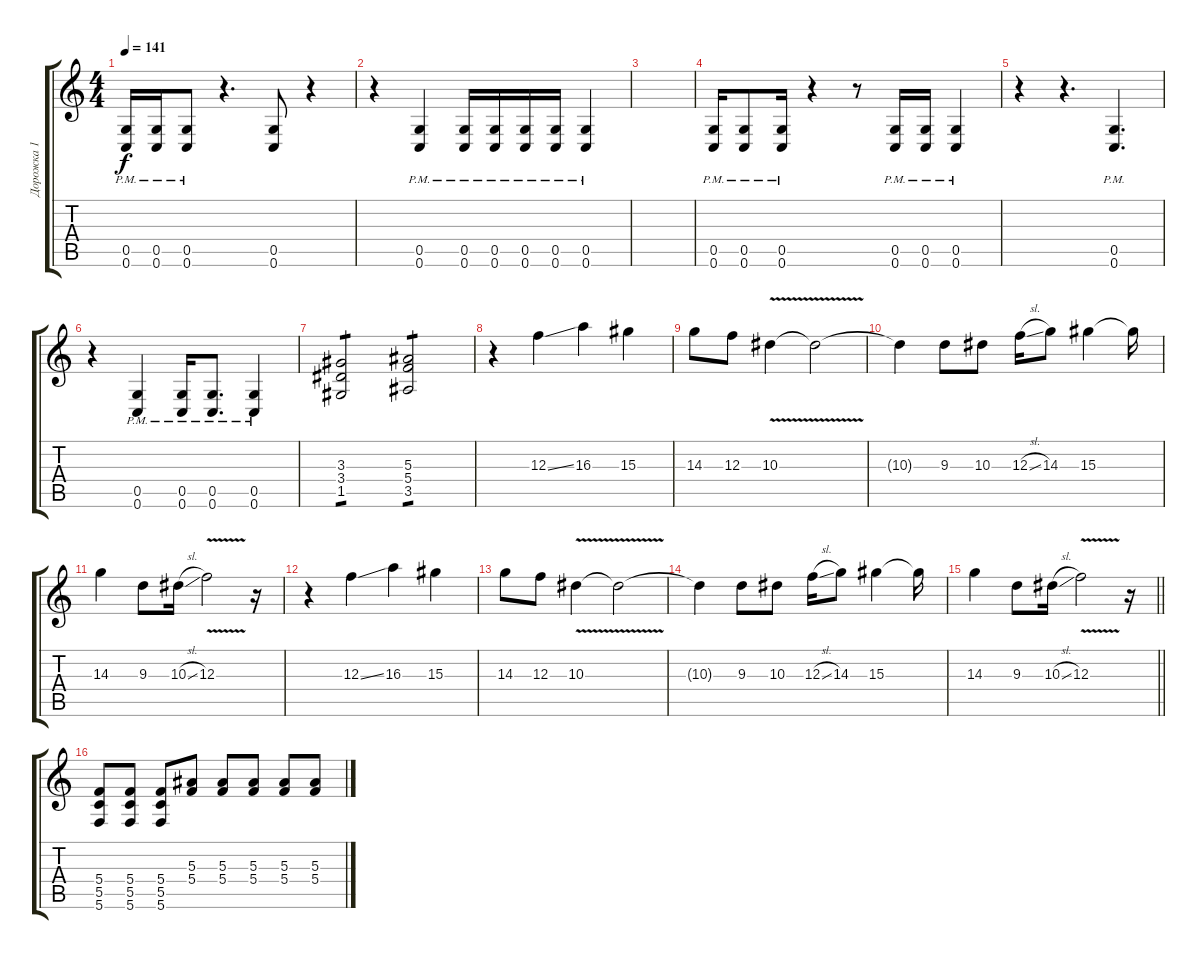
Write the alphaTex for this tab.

\track ("Дорожка 1" "Дорожка 1") {instrument distortionguitar}
\staff {score tabs}
\tuning (D4 A3 F3 C3 G2 C2) {hide}
\ts (4 4)
\tempo 141
\clef g2
\ks c
(0.5{pm} 0.6{pm}).16{dy f} (0.5{pm} 0.6{pm}).16 (0.5{pm} 0.6{pm}).8 r.4{d} (0.5 0.6).8 r.4 |
r.4 (0.5{pm} 0.6{pm}).4 (0.5{pm} 0.6{pm}).16 (0.5{pm} 0.6{pm}).16 (0.5{pm} 0.6{pm}).16 (0.5{pm} 0.6{pm}).16 (0.5{pm} 0.6{pm}).4 |
|
(0.5{pm} 0.6{pm}).16 (0.5{pm} 0.6{pm}).8 (0.5{pm} 0.6{pm}).16 r.4 r.8 (0.5{pm} 0.6{pm}).16 (0.5{pm} 0.6{pm}).16 (0.5{pm} 0.6{pm}).4 |
r.4 r.4{d} (0.5{pm} 0.6{pm}).4{d} |
r.4 (0.5{pm} 0.6{pm}).4 (0.5{pm} 0.6{pm}).16 (0.5{pm} 0.6{pm}).8{d} (0.5{pm} 0.6{pm}).4 |
(3.3 3.4 1.5).2{tp 1} (5.3 5.4 3.5).2{tp 1} |
r.4 12.3{ss}.4 16.3.4 15.3.4 |
14.3.8 12.3.8 10.3{v}.4 10.3{t}.2 |
10.3{t}.4 9.3.8 10.3.8 12.3{sl}.16 14.3.8 15.3.4 15.3{t}.16 |
14.3.4 9.3.8 10.3{sl}.16 12.3{v}.2 r.16 |
r.4 12.3{ss}.4 16.3.4 15.3.4 |
14.3.8 12.3.8 10.3{v}.4 10.3{t}.2 |
10.3{t}.4 9.3.8 10.3.8 12.3{sl}.16 14.3.8 15.3.4 15.3{t}.16 |
\barLineRight lightlight
14.3.4 9.3.8 10.3{sl}.16 12.3{v}.2 r.16 |
(5.4 5.5 5.6).8 (5.4 5.5 5.6).8 (5.4 5.5 5.6).8 (5.3 5.4).8 (5.3 5.4).8 (5.3 5.4).8 (5.3 5.4).8 (5.3 5.4).8
